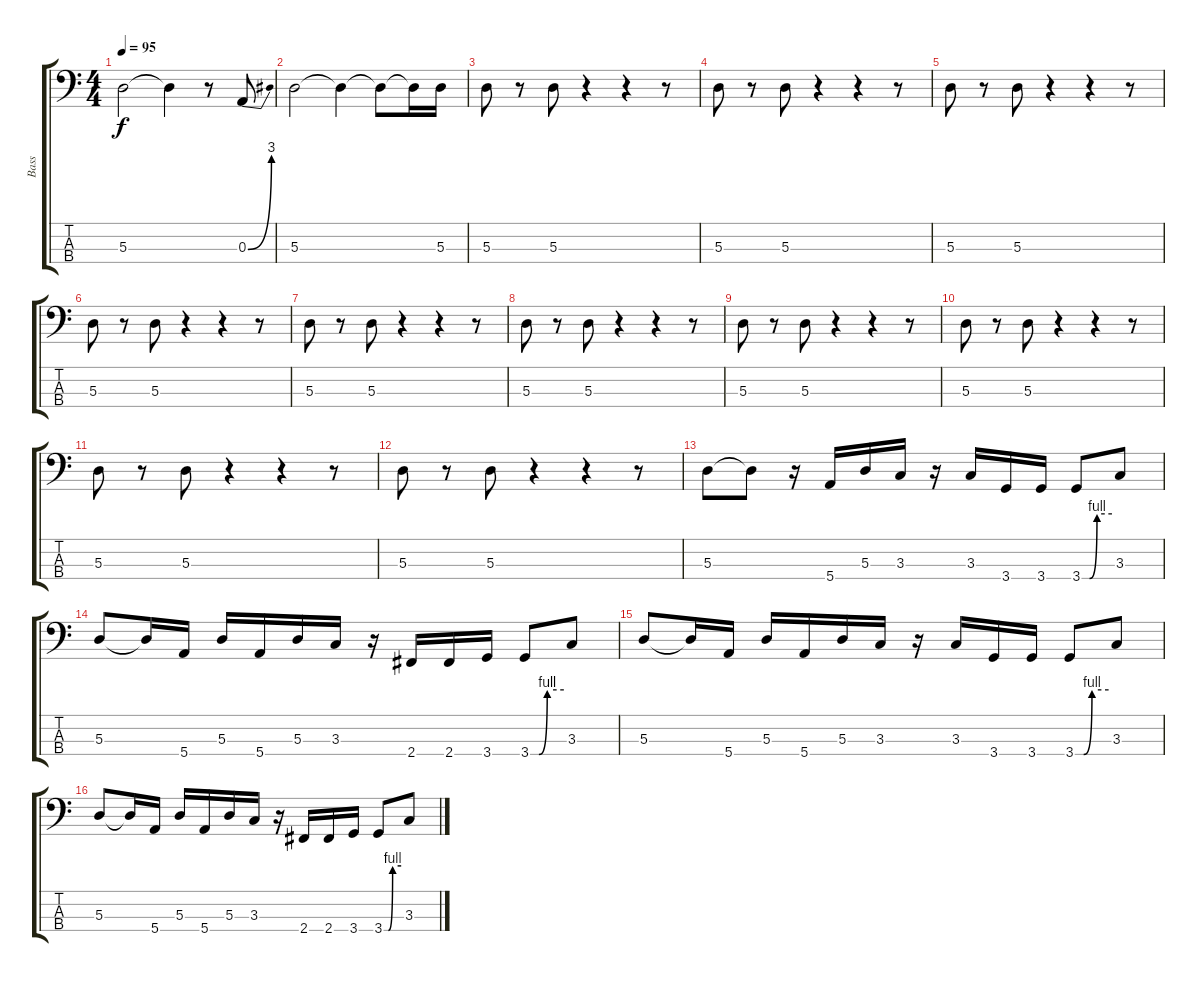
\track ("Bass" "Bass") {instrument slapbass1}
\staff {score tabs}
\tuning (G2 D2 A1 E1) {hide}
\ts (4 4)
\tempo 95
\clef f4
\ks c
5.3.2{dy f} 5.3{t}.4 r.8 0.3{be (bend 0 0 60 12)}.8 |
5.3.2 5.3{t}.4 5.3{t}.8 5.3{t}.16 5.3.16 |
5.3.8 r.8 5.3.8 r.4 r.4 r.8 |
5.3.8 r.8 5.3.8 r.4 r.4 r.8 |
5.3.8 r.8 5.3.8 r.4 r.4 r.8 |
5.3.8 r.8 5.3.8 r.4 r.4 r.8 |
5.3.8 r.8 5.3.8 r.4 r.4 r.8 |
5.3.8 r.8 5.3.8 r.4 r.4 r.8 |
5.3.8 r.8 5.3.8 r.4 r.4 r.8 |
5.3.8 r.8 5.3.8 r.4 r.4 r.8 |
5.3.8 r.8 5.3.8 r.4 r.4 r.8 |
5.3.8 r.8 5.3.8 r.4 r.4 r.8 |
5.3.8 5.3{t}.8 r.16 5.4.16 5.3.16 3.3.16 r.16 3.3.16 3.4.16 3.4.16 3.4{be (custom 0 0 15 0 30 4 60 4)}.8 3.3.8 |
5.3.8 5.3{t}.16 5.4.16 5.3.16 5.4.16 5.3.16 3.3.16 r.16 2.4.16 2.4.16 3.4.16 3.4{be (custom 0 0 15 0 30 4 60 4)}.8 3.3.8 |
5.3.8 5.3{t}.16 5.4.16 5.3.16 5.4.16 5.3.16 3.3.16 r.16 3.3.16 3.4.16 3.4.16 3.4{be (custom 0 0 15 0 30 4 60 4)}.8 3.3.8 |
5.3.8 5.3{t}.16 5.4.16 5.3.16 5.4.16 5.3.16 3.3.16 r.16 2.4.16 2.4.16 3.4.16 3.4{be (custom 0 0 15 0 30 4 60 4)}.8 3.3.8
